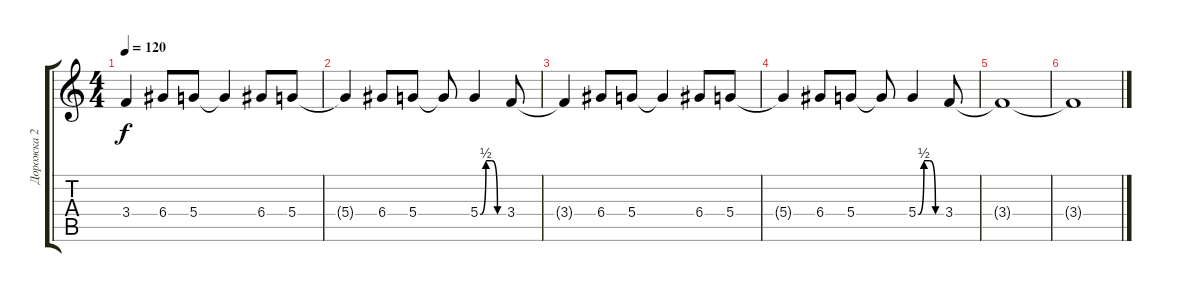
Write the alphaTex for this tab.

\track ("Дорожка 2" "Дорожка 2") {instrument distortionguitar}
\staff {score tabs}
\tuning (E4 B3 G3 D3 A2 E2) {hide}
\ts (4 4)
\tempo 120
\clef g2
\ks c
3.4{t}.4{dy f} 6.4.8 5.4.8 5.4{t}.4 6.4.8 5.4.8 |
5.4{t}.4 6.4.8 5.4.8 5.4{t}.8 5.4{be (custom 0 0 15 2 30 2 45 0 60 0)}.4 3.4.8 |
3.4{t}.4 6.4.8 5.4.8 5.4{t}.4 6.4.8 5.4.8 |
5.4{t}.4 6.4.8 5.4.8 5.4{t}.8 5.4{be (custom 0 0 15 2 30 2 45 0 60 0)}.4 3.4.8 |
3.4{t}.1{volume 0} |
3.4{t}.1
